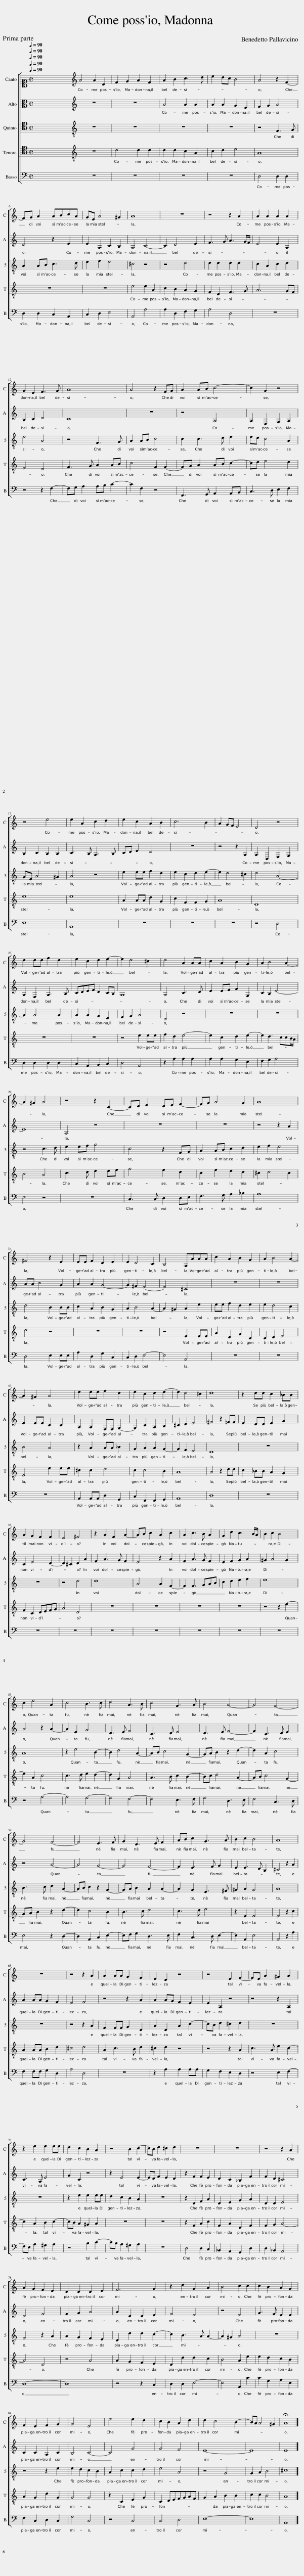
X:1
%%score [ 1 2 [ 3 4 ] 5 ]
L:1/8
Q:1/4=90
M:4/4
I:linebreak $
K:C
V:1 alto1
V:2 alto
V:3 tenor
V:4 tenor
V:5 bass
V:1
 x8 | x8 | A4 A2 D2 | F2 G2 A2 F2 | A2 B2 c3 d | %5
 e2 dc B4 | A4 z2 F2- |$ FG A2 ABcA | GE A4 ^G2 | A8 | %10
 z8 | z4 z2 A2 | A2 A2 A2 A2 |$ G2 E2 F3 G | A8 | %15
 A4 z2 FG | A2 AB c4- | c2 G2 z4 |$ z4 e4 | e2 A2 c2 d2 | %20
 e2 c2 A2 B2 | c6 B2 | A2 GF E4 | D4 z4 |$ d2 dd f2 d2 | %25
 e2 c2 d2 e2- | e2 d4 ^c2 | d4 A2 AA | c2 A2 B2 G2 | A2 B4 A2- |$ %30
 A2 ^G2 A4 | z4 z2 C2- | CD E2 DE F2- | FG A4 G2 | A8 |$ %35
 ^F4 z2 E2 | EE F2 D2 E2 | E2 D4 C2 | B,4 A,AAA | c2 A2 B2 G2 | %40
 A2 B4 A2- |$ A2 ^G2 A4 | e2 ee f2 d2 | e2 c2 d2 e2- | e2 d4 ^c2 | %45
 d8 | z2 dd c2 _BB |$ A2 G2 F2 F2 | E4 ^F4 | z2 A2 F2 A2- | %50
 AB c2 A2 c2 | A2 c3 B A2 | G2 d2 c3 B/A/ | B2 c2 B4 |$ c2 e4 A2 | %55
 c4 B3 c | d4 A3 B | c4 G3 A | B4 A4- | A4 G4- |$ %60
 G4 F4- | F4 E3 F | G2 D3 E F2 | AB c2 G3 A | B2 c2 B4 | %65
 A8 |$ z8 | z4 z2 A2 | A2 AA G2 F2 | E2 D2 z4 | %70
 z4 E2 F2- | FE A2 ^G2 A2 |$ z2 e2 e2 ee | d2 c2 B2 A2 | z4 B2 c2- | %75
 cB d2 ^c2 d2 | z8 | z8 | z4 z2 A2 |$ A2 G2 F2 E2 | %80
 D2 D2 D2 E2 | F6 G2 | z2 d2 G2 A2 | B4 c2 c2 | c2 B2 A2 G2 |$ %85
 F2 E2 F2 G2 | G4 E4 | e4 e2 d2 | c2 B2 A2 d2 | d2 c4 B2- | %90
 BA A4 ^G2 | !fermata!A8 |] %92
V:2
 x8 | x8 | z8 | z8 | A4 A2 A2 | %5
 A2 A2 G2 E2 | F2 G2 A4 |$ D4 z2 E2 | E2 A,2 C2 B,2 | A,4 C4- | %10
 C2 D4 E2 | F3 G A3 G/F/ | E4 E2 A,2 |$ B,2 C2 D4 | C8 | %15
 z8 | z4 A,4 | A,2 E,2 G,2 A,2 |$ B,2 C2 B,2 B,2 | C3 B, A,3 B, | %20
 CD E2 D4 | z8 | z4 z2 A,2 | A,2 D,2 F,2 G,2 |$ A,2 F,2 A,3 B, | %25
 CDEF D2 CB, | A,8 | A,4 C3 D | E2 EF G2 G,2 | C2 B,2 E4- |$ %30
 E8 | A,4 z4 | z8 | z8 | z4 z2 A2 |$ %35
 AA B4 G2 | A2 A2 G4- | G2 ^F2 E4- | E4 ^C4 | z8 | %40
 z8 |$ E2 EE C2 C2 | A,2 A,2 F,F, G,2- | G,2 C2 A,2 B,2 | ^C2 D2 E4 | %45
 ^F4 z2 =FF | E2 DD E2 G2 |$ C2 E4 D2- | D2 ^C2 D2 A2 | F2 A3 G F2 | %50
 E4 z2 A2 | F2 A3 G F2 | E2 F2 G2 A2 | ^G2 A4 G2 |$ A4 z2 A2- | %55
 A2 E2 G4 | D3 E F4 | C3 D E4 | D3 E F4- | F2 C3 D E2 |$ %60
 z4 A4- | A4 G4- | G4 F4- | F2 E3 F G2 | E2 E3 D B,2 | %65
 ^C4 z2 A2 |$ A2 AA G2 F2 | E4 F4 | z4 z2 A2 | A2 AG F2 E2 | %70
 E2 A,2 z4 | z4 z2 A,2 |$ C3 A, E4 | G2 C2 z4 | z2 E4 E2- | %75
 ED F2 E2 D2 | z2 F2 F2 E2 | D2 C2 _B,2 F2 | F2 D2 ^C4 |$ D4 F4 | %80
 F2 G2 A4 | A2 D2 D2 E2 | F4 E4 | z4 E4 | G3 F E2 E2 |$ %85
 C2 C2 A,2 C2 | B,4 C4- | C4 G4 | G4 F4 | E8- | %90
 E8 | E8 |] %92
V:3
 x8 | x8 | z8 | z8 | z8 | %5
 z8 | z4 F,3 G, |$ A,2 A,B, C3 D | E2 F2 E4 | ^C4 z4 | %10
 z4 D4 | D2 D2 D2 D2 | C2 A,2 C2 D2 |$ E4 A,4 | z4 F,3 G, | %15
 A,2 A,B, C4 | C2 C3 D E2 | ED C4 A,2 |$ G,E, A,4 ^G,2 | A,4 z4 | %20
 E2 EE F2 D2 | E2 C2 D2 E2- | E2 D4 ^C2 | D4 A,4- |$ A,2 A,4 A,2 | %25
 A,2 A,2 G,2 E,2 | F,2 G,2 A,4 | D,4 z4 | z8 | z8 |$ %30
 z4 C3 D | E2 EF G4 | C4 z2 F,G, | A,2 A,B, C2 D2 | E2 F2 E4 |$ %35
 D4 B,2 B,B, | C2 A,2 B,2 G,2 | A,2 B,4 A,2- | A,2 ^G,2 A,2 E2 | EE F2 D2 E2 | %40
 E2 D4 C2 |$ B,4 A,4 | z2 A,2 A,A, _B,2 | G,2 A,2 A,2 G,2- | G,2 F,2 E,4 | %45
 D,8 | z8 |$ z8 | z4 D4 | D8 | %50
 A,4 A,2 F,2- | F,2 F,3 G,A,B, | C2 D2 E2 F2 | E8 |$ A,8 | %55
 z2 E4 B,2- | B,2 D4 A,2- | A,B, C4 G,2- | G,A, B,2 z2 D2- | D2 A,2 C4 |$ %60
 B,3 C D2 A,2- | A,B, C2 z2 G,2- | G,A, B,2 A,2 A,2- | A,2 G,2 E,3 ^F, | ^G,2 A,2 G,4 | %65
 A,8 |$ z8 | z4 z2 A,2 | F,2 F,F, G,2 D,2 | A,2 D,2 A,2 C2- | %70
 CB, D2 ^C2 D2 | z8 |$ z8 | z2 E2 E2 EE | D2 C2 B,2 A,2 | %75
 z8 | z2 D,2 F,2 A,2 | D,2 E,2 G,2 A,2 | D,2 D,2 E,4 |$ F,4 z2 A,2 | %80
 A,2 G,2 F,2 E,2 | D,2 D2 D2 C2- | C2 B,3 A, A,2- | A,2 ^G,2 A,4 | z8 |$ %85
 z4 z2 E2 | E2 D2 C2 B,2 | A,2 C2 C2 D2 | E4 A,4 | z4 G,4 | %90
 G,2 A,2 B,4 | ^C8 |] %92
V:4
 x8 | x8 | z8 | D4 D2 D2 | D2 D2 C2 A,2 | %5
 C2 D2 E4 | A,8 |$ z8 | z8 | E4 E2 A,2 | %10
 C2 B,2 A,2 G,2 | F,2 D,2 F,3 G, | A,6 G,F, |$ E,4 D,4 | F,3 G, A,2 A,B, | %15
 C4 F,2 F,2- | F,G, A,2 A,B, C2- | CD E4 D2 |$ E8 | E8 | %20
 A,2 A,A, D2 G,2 | C2 F,2 F,2 G,2 | A,8 | D,8 |$ z8 | %25
 z8 | z4 E2 EE | F2 D2 E4- | E2 C2 D2 E2- | E2 D3 CCB,/A,/ |$ %30
 B,4 A,4 | C3 D E2 EF | G4 F2 D2 | C2 F2 E2 D2 | ^C2 D4 C2 |$ %35
 D4 z4 | z8 | z8 | z4 E,2 E,E, | A,2 D,2 G,2 C,2 | %40
 C,2 D,2 E,4 |$ E,4 E2 EE | ^C2 C2 D4 | C2 C4 B,2 | A,8 | %45
 A,4 z2 DD | C2 _B,B, A,2 G,2 |$ F,2 C,2 D,E,F,G, | A,4 D,4 | z8 | %50
 z8 | z8 | z8 | z4 z2 E2- |$ E2 A,2 C4 | %55
 C3 D E2 D2- | D2 G,2 A,4 | A,3 B, C2 B,2- | B,C D4 A,2- | A,B, C4 G,2- |$ %60
 G,A, B,2 z2 D2- | D2 C4 B,2 | B,3 C D4 | C3 D E4 | z2 E,2 E,4 | %65
 E,4 z2 C2 |$ A,2 A,A, B,2 D2 | ^C4 D4 | A,2 C3 B, D2 | ^C2 D2 z4 | %70
 z4 z2 A,2 | C3 A, E2 C2- |$ C2 A,2 B,2 C2- | CB, A,2 ^G,2 A,2 | z8 | %75
 z8 | z2 F,2 A,2 C2 | F,2 A,2 D,2 F,2 | F,2 G,2 A,4- |$ A,4 D,4 | %80
 z4 A,4 | A,2 G,2 F,2 E,2 | D,2 D2 D2 C2 | B,4 A,2 E2 | E2 D2 C2 B,2 |$ %85
 A,2 G,2 D2 G,2 | G,4 G,4 | z2 C,2 E,2 G,2 | C,2 D,E,F,G,A,F, | G,2 A,2 B,2 B,2 | %90
 C2 C2 B,4 | A,8 |] %92
V:5
 x8 | x8 | z8 | z8 | z8 | %5
 z8 | D,4 D,2 D,2 |$ D,2 D,2 C,2 A,,2 | C,2 D,2 E,4 | A,,4 A,4 | %10
 A,2 D,2 F,2 G,2 | A,4 D,4 | z8 |$ z4 z2 F,2- | F,G, A,2 A,B, C2- | %15
 C2 F,2 z4 | F,,3 G,, A,,2 A,,B,, | C,3 D, E,2 F,2 |$ E,8 | A,,8 | %20
 z8 | z8 | z8 | z4 D,4 |$ D,2 D,2 D,2 D,2 | %25
 C,2 A,,2 B,,2 C,2 | D,4 A,,4 | z2 A,2 A,2 A,2 | A,2 A,2 G,2 E,2 | F,2 G,2 A,4 |$ %30
 E,4 z4 | z8 | C,3 C, D,2 D,E, | F,3 G, A,2 _B,2 | A,8 |$ %35
 D,4 E,2 E,E, | A,2 D,2 G,2 C,2 | C,2 D,2 E,4- | E,4 A,,4 | z8 | %40
 z8 |$ z8 | A,,2 A,,A,, D,2 G,,2 | C,2 F,,2 F,,2 G,,2 | A,,8 | %45
 D,8 | z8 |$ z8 | z8 | z8 | %50
 z8 | z8 | z8 | z8 |$ z4 A,4- | %55
 A,4 G,4- | G,4 F,4- | F,4 E,3 F, | G,4 D,3 E, | F,4 C,3 D, |$ %60
 E,4 z2 D,2- | D,2 A,,2 C,2 E,2- | E,F, G,2 D,3 E, | F,2 C,3 D, E,2- | E,2 A,,2 E,4 | %65
 A,,4 z2 A,2 |$ F,2 F,F, G,2 D,2 | A,4 D,4 | z8 | z2 A,2 A,2 A,A, | %70
 G,2 F,2 E,2 D,2 | z4 E,2 F,2- |$ F,E, A,2 ^G,2 A,2 | z4 B,2 C2- | CB, A,2 ^G,2 A,2 | %75
 z8 | D,4 D,2 C,2 | _B,,2 A,,2 G,,2 D,2 | D,2 _B,,2 A,,4 |$ D,8- | %80
 D,8 | z4 z2 C,2 | D,2 D,2 E,4- | E,4 A,,2 C2 | C2 G,2 A,2 E,2 |$ %85
 F,2 C,2 D,2 C,2 | G,4 C,4 | z4 C,4 | C,4 D,4 | E,8- | %90
 E,8 | A,,8 |] %92
